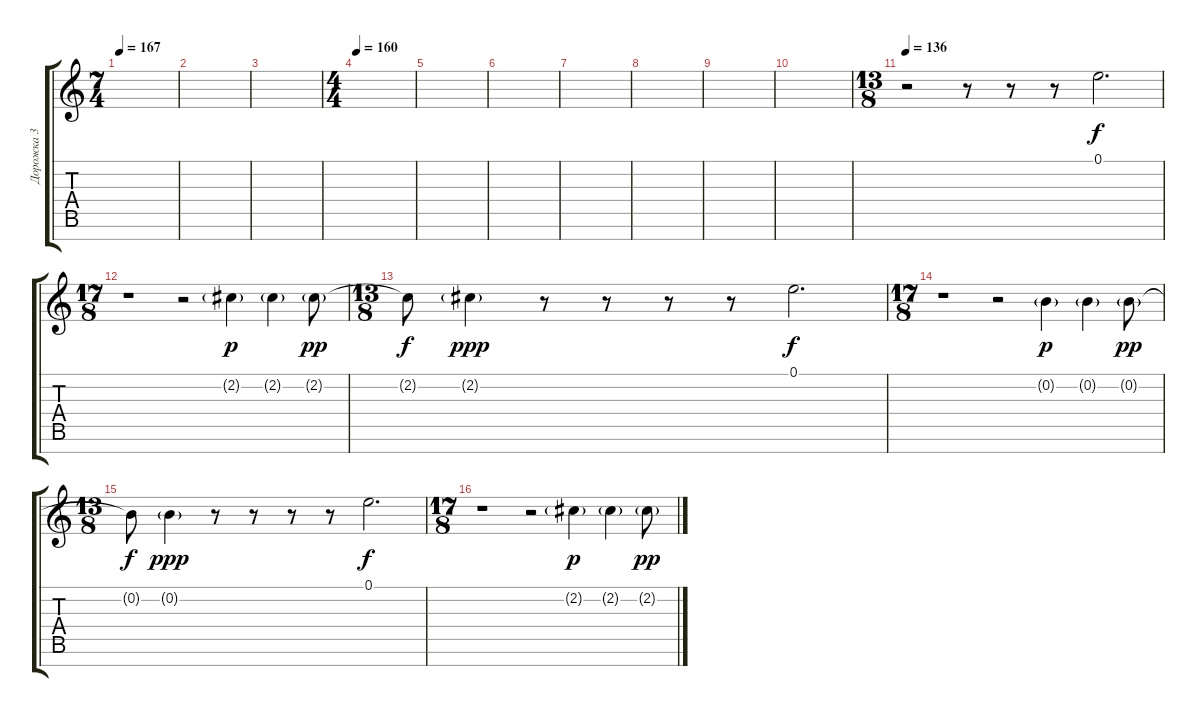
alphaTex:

\track ("Дорожка 3" "Дорожка 3") {instrument distortionguitar}
\staff {score tabs}
\tuning (E4 B3 G3 D3 A2 E2 B1) {hide}
\ts (7 4)
\tempo 167
\clef g2
\ks c
|
|
|
\ts (4 4)
\tempo 160
|
|
|
|
|
|
|
\ts (13 8)
\tempo 136
r.2{instrument acousticguitarsteel} r.8 r.8 r.8 0.1.2{d} |
\ts (17 8)
r.1 r.2 2.2{g}.4{dy p} 2.2{g}.4 2.2{g}.8{dy pp} |
\ts (13 8)
2.2{t}.8{dy f} 2.2{g}.4{dy ppp} r.8 r.8 r.8 r.8 0.1.2{d dy f} |
\ts (17 8)
r.1 r.2 0.2{g}.4{dy p} 0.2{g}.4 0.2{g}.8{dy pp} |
\ts (13 8)
0.2{t}.8{dy f} 0.2{g}.4{dy ppp} r.8 r.8 r.8 r.8 0.1.2{d dy f} |
\ts (17 8)
r.1 r.2 2.2{g}.4{dy p} 2.2{g}.4 2.2{g}.8{dy pp}
